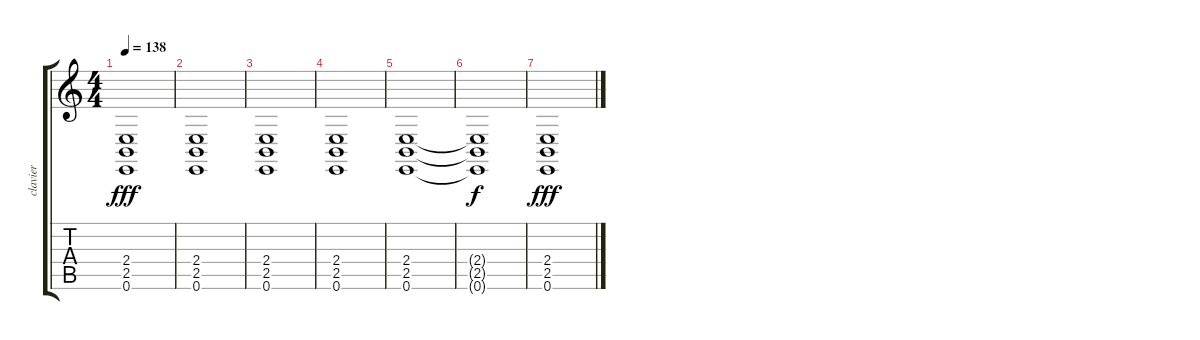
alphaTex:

\track ("clavier" "clavier") {instrument stringensemble1}
\staff {score tabs}
\tuning (E4 B3 G3 D3 A2 E2) {hide}
\ts (4 4)
\tempo 138
\clef g2
\ks c
(2.4 2.5 0.6).1{dy fff} |
(2.4 2.5 0.6).1 |
(2.4 2.5 0.6).1 |
(2.4 2.5 0.6).1 |
(2.4 2.5 0.6).1 |
(2.4{t} 2.5{t} 0.6{t}).1{dy f} |
(2.4 2.5 0.6).1{dy fff}
